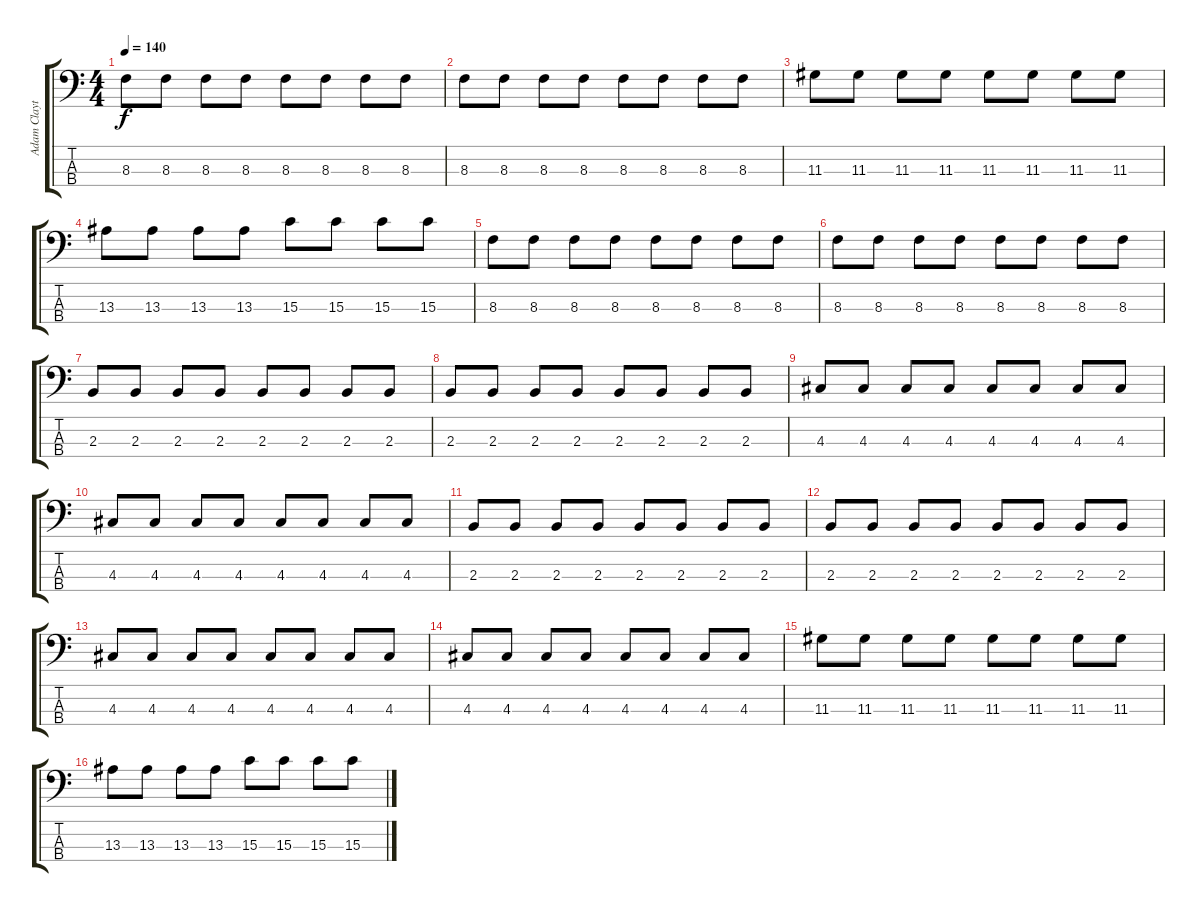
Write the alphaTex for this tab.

\track ("Adam Clayton" "Adam Clayt") {instrument electricbassfinger}
\staff {score tabs}
\tuning (G2 D2 A1 E1) {hide}
\ts (4 4)
\tempo 140
\clef f4
\ks c
8.3.8{dy f} 8.3.8 8.3.8 8.3.8 8.3.8 8.3.8 8.3.8 8.3.8 |
8.3.8 8.3.8 8.3.8 8.3.8 8.3.8 8.3.8 8.3.8 8.3.8 |
11.3.8 11.3.8 11.3.8 11.3.8 11.3.8 11.3.8 11.3.8 11.3.8 |
13.3.8 13.3.8 13.3.8 13.3.8 15.3.8 15.3.8 15.3.8 15.3.8 |
8.3.8 8.3.8 8.3.8 8.3.8 8.3.8 8.3.8 8.3.8 8.3.8 |
8.3.8 8.3.8 8.3.8 8.3.8 8.3.8 8.3.8 8.3.8 8.3.8 |
2.3.8 2.3.8 2.3.8 2.3.8 2.3.8 2.3.8 2.3.8 2.3.8 |
2.3.8 2.3.8 2.3.8 2.3.8 2.3.8 2.3.8 2.3.8 2.3.8 |
4.3.8 4.3.8 4.3.8 4.3.8 4.3.8 4.3.8 4.3.8 4.3.8 |
4.3.8 4.3.8 4.3.8 4.3.8 4.3.8 4.3.8 4.3.8 4.3.8 |
2.3.8 2.3.8 2.3.8 2.3.8 2.3.8 2.3.8 2.3.8 2.3.8 |
2.3.8 2.3.8 2.3.8 2.3.8 2.3.8 2.3.8 2.3.8 2.3.8 |
4.3.8 4.3.8 4.3.8 4.3.8 4.3.8 4.3.8 4.3.8 4.3.8 |
4.3.8 4.3.8 4.3.8 4.3.8 4.3.8 4.3.8 4.3.8 4.3.8 |
11.3.8 11.3.8 11.3.8 11.3.8 11.3.8 11.3.8 11.3.8 11.3.8 |
13.3.8 13.3.8 13.3.8 13.3.8 15.3.8 15.3.8 15.3.8 15.3.8
